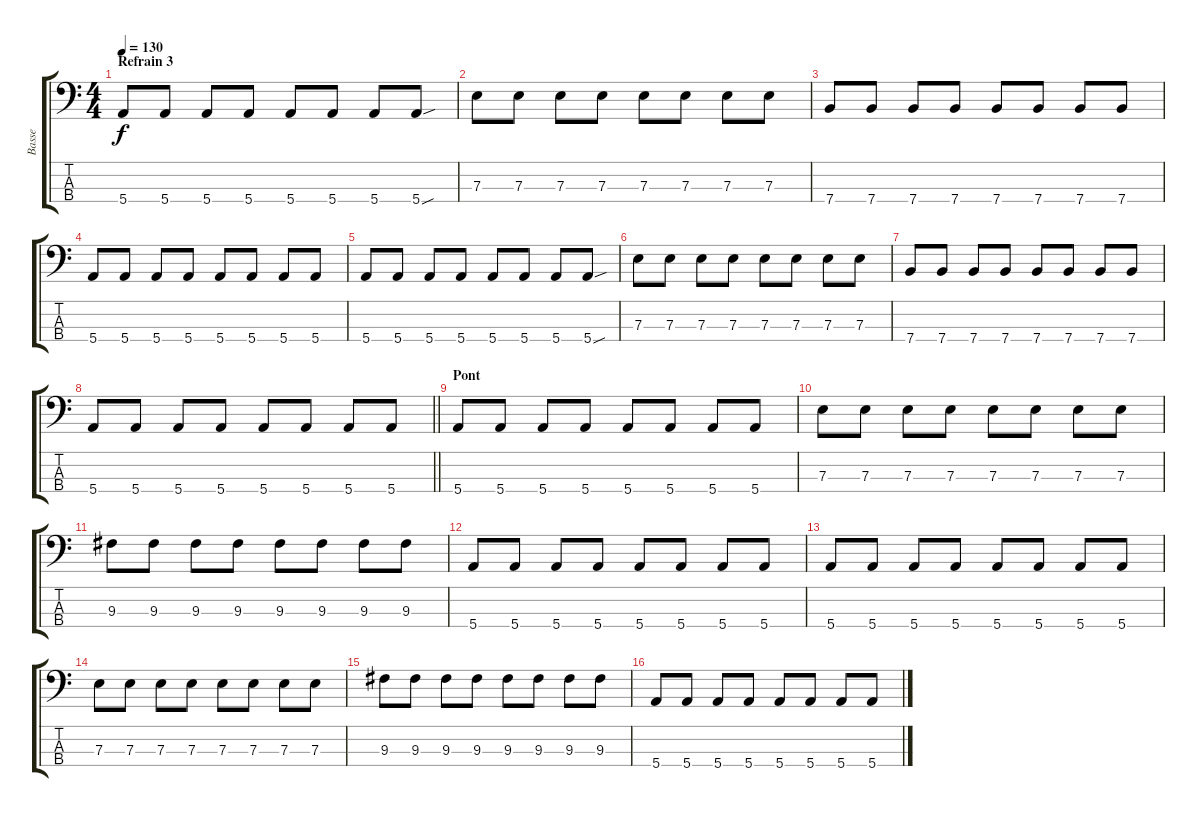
\track ("Basse" "Basse") {instrument electricbassfinger}
\staff {score tabs}
\tuning (G2 D2 A1 E1) {hide}
\ts (4 4)
\section ("" "Refrain 3")
\tempo 130
\clef f4
\ks c
5.4.8{dy f} 5.4.8 5.4.8 5.4.8 5.4.8 5.4.8 5.4.8 5.4{sou}.8 |
7.3.8 7.3.8 7.3.8 7.3.8 7.3.8 7.3.8 7.3.8 7.3.8 |
7.4.8 7.4.8 7.4.8 7.4.8 7.4.8 7.4.8 7.4.8 7.4.8 |
5.4.8 5.4.8 5.4.8 5.4.8 5.4.8 5.4.8 5.4.8 5.4.8 |
5.4.8 5.4.8 5.4.8 5.4.8 5.4.8 5.4.8 5.4.8 5.4{sou}.8 |
7.3.8 7.3.8 7.3.8 7.3.8 7.3.8 7.3.8 7.3.8 7.3.8 |
7.4.8 7.4.8 7.4.8 7.4.8 7.4.8 7.4.8 7.4.8 7.4.8 |
\barLineRight lightlight
5.4.8 5.4.8 5.4.8 5.4.8 5.4.8 5.4.8 5.4.8 5.4.8 |
\section ("" "Pont")
5.4.8 5.4.8 5.4.8 5.4.8 5.4.8 5.4.8 5.4.8 5.4.8 |
7.3.8 7.3.8 7.3.8 7.3.8 7.3.8 7.3.8 7.3.8 7.3.8 |
9.3.8 9.3.8 9.3.8 9.3.8 9.3.8 9.3.8 9.3.8 9.3.8 |
5.4.8 5.4.8 5.4.8 5.4.8 5.4.8 5.4.8 5.4.8 5.4.8 |
5.4.8 5.4.8 5.4.8 5.4.8 5.4.8 5.4.8 5.4.8 5.4.8 |
7.3.8 7.3.8 7.3.8 7.3.8 7.3.8 7.3.8 7.3.8 7.3.8 |
9.3.8 9.3.8 9.3.8 9.3.8 9.3.8 9.3.8 9.3.8 9.3.8 |
5.4.8 5.4.8 5.4.8 5.4.8 5.4.8 5.4.8 5.4.8 5.4.8
